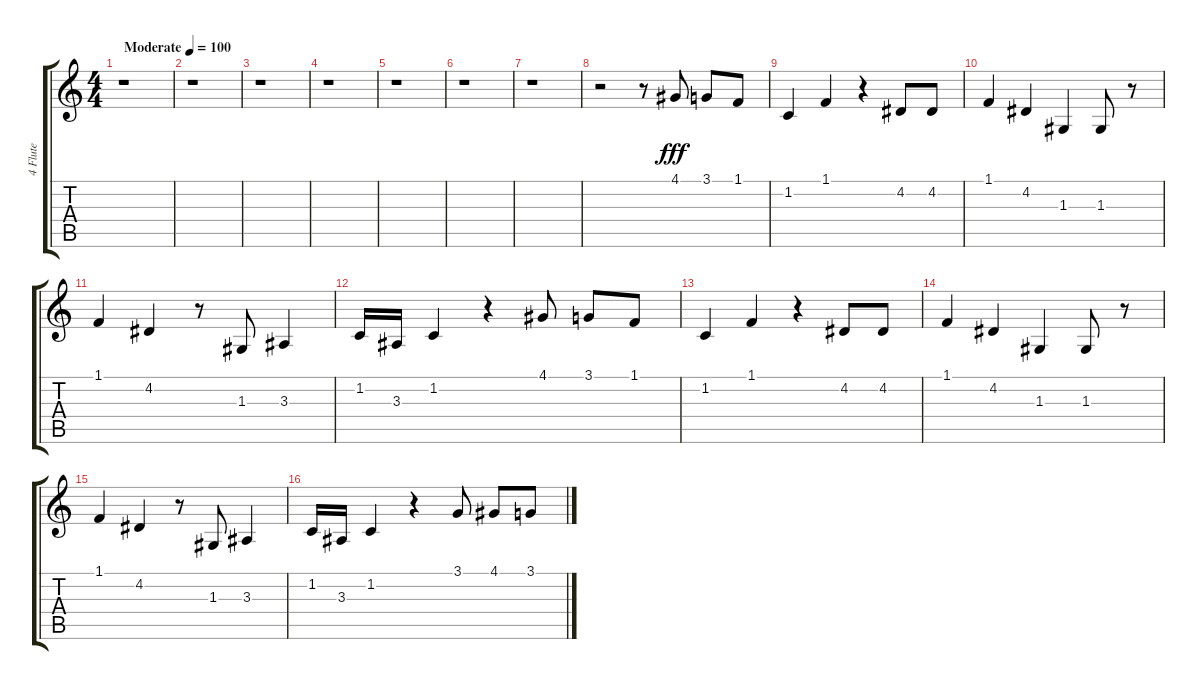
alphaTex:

\track ("4 Flute" "4 Flute") {instrument tenorsax}
\staff {score tabs}
\tuning (E4 B3 G3 D3 A2 E2) {hide}
\ts (4 4)
\tempo (100 "Moderate")
\clef g2
\ks c
r.1{dy fff instrument tenorsax} |
r.1 |
r.1 |
r.1 |
r.1 |
r.1 |
r.1 |
r.2 r.8 4.1.8 3.1.8 1.1.8 |
1.2.4 1.1.4 r.4 4.2.8 4.2.8 |
1.1.4 4.2.4 1.3.4 1.3.8 r.8 |
1.1.4 4.2.4 r.8 1.3.8 3.3.4 |
1.2.16 3.3.16 1.2.4 r.4 4.1.8 3.1.8 1.1.8 |
1.2.4 1.1.4 r.4 4.2.8 4.2.8 |
1.1.4 4.2.4 1.3.4 1.3.8 r.8 |
1.1.4 4.2.4 r.8 1.3.8 3.3.4 |
1.2.16 3.3.16 1.2.4 r.4 3.1.8 4.1.8 3.1.8
